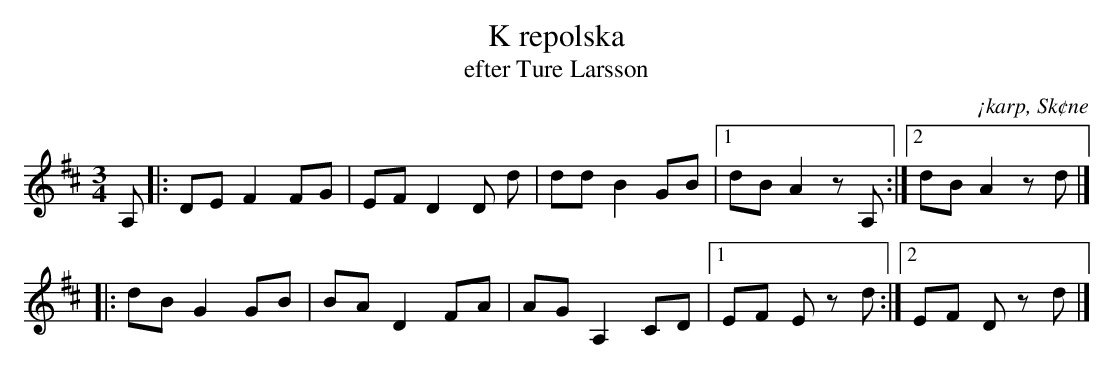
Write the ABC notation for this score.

X:1
T:K repolska
T:efter Ture Larsson
O:¡karp, Sk¢ne
M:3/4
L:1/8
K:D
A, |: DE F2 FG | EF D2 D d | dd B2 GB |1 dB A2 zA, :|2 dB A2 zd |]
|: dB G2 GB | BA D2 FA | AG A,2 CD |1 EF E zd :|2 EF D zd |]
